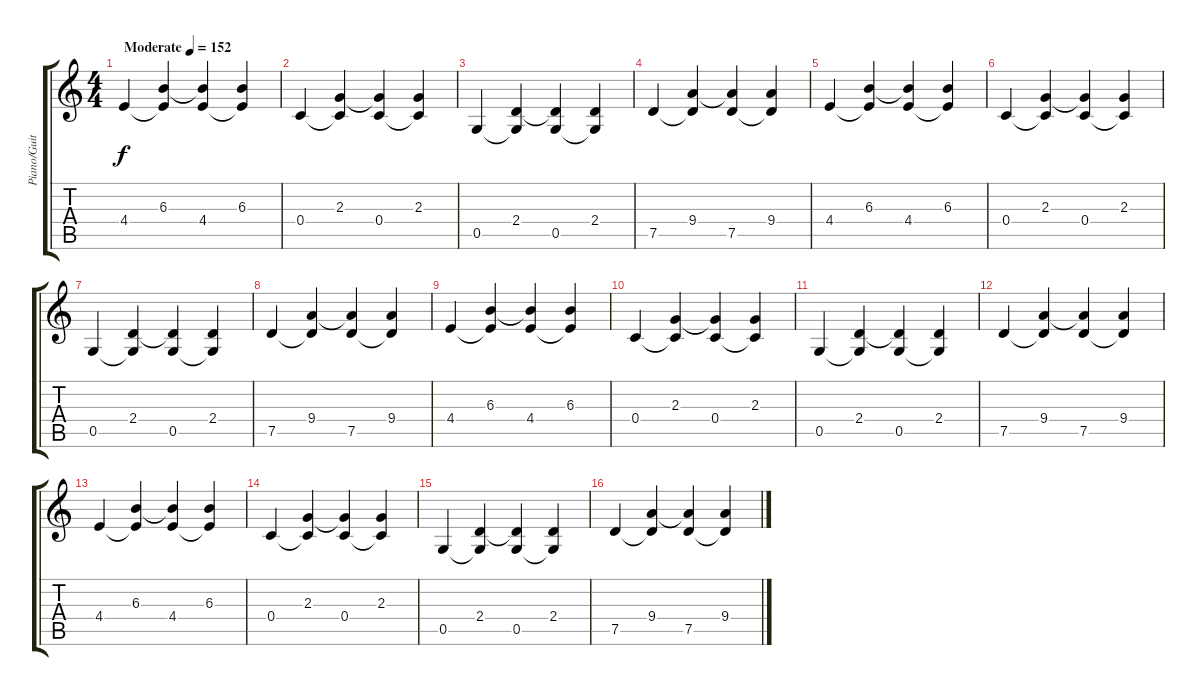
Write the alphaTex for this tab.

\track ("Piano/Guitar 2" "Piano/Guit") {instrument distortionguitar}
\staff {score tabs}
\tuning (D4 A3 F3 C3 G2 C2) {hide}
\ts (4 4)
\tempo (152 "Moderate")
\clef g2
\ks c
4.4.4{dy f instrument acousticgrandpiano} (6.3 4.4{t}).4 (6.3{t} 4.4).4 (6.3 4.4{t}).4 |
0.4.4 (2.3 0.4{t}).4 (2.3{t} 0.4).4 (2.3 0.4{t}).4 |
0.5.4 (2.4 0.5{t}).4 (2.4{t} 0.5).4 (2.4 0.5{t}).4 |
7.5.4 (9.4 7.5{t}).4 (9.4{t} 7.5).4 (9.4 7.5{t}).4 |
4.4.4 (6.3 4.4{t}).4 (6.3{t} 4.4).4 (6.3 4.4{t}).4 |
0.4.4 (2.3 0.4{t}).4 (2.3{t} 0.4).4 (2.3 0.4{t}).4 |
0.5.4 (2.4 0.5{t}).4 (2.4{t} 0.5).4 (2.4 0.5{t}).4 |
7.5.4 (9.4 7.5{t}).4 (9.4{t} 7.5).4 (9.4 7.5{t}).4 |
4.4.4 (6.3 4.4{t}).4 (6.3{t} 4.4).4 (6.3 4.4{t}).4 |
0.4.4 (2.3 0.4{t}).4 (2.3{t} 0.4).4 (2.3 0.4{t}).4 |
0.5.4 (2.4 0.5{t}).4 (2.4{t} 0.5).4 (2.4 0.5{t}).4 |
7.5.4 (9.4 7.5{t}).4 (9.4{t} 7.5).4 (9.4 7.5{t}).4 |
4.4.4 (6.3 4.4{t}).4 (6.3{t} 4.4).4 (6.3 4.4{t}).4 |
0.4.4 (2.3 0.4{t}).4 (2.3{t} 0.4).4 (2.3 0.4{t}).4 |
0.5.4 (2.4 0.5{t}).4 (2.4{t} 0.5).4 (2.4 0.5{t}).4 |
7.5.4 (9.4 7.5{t}).4 (9.4{t} 7.5).4 (9.4 7.5{t}).4
